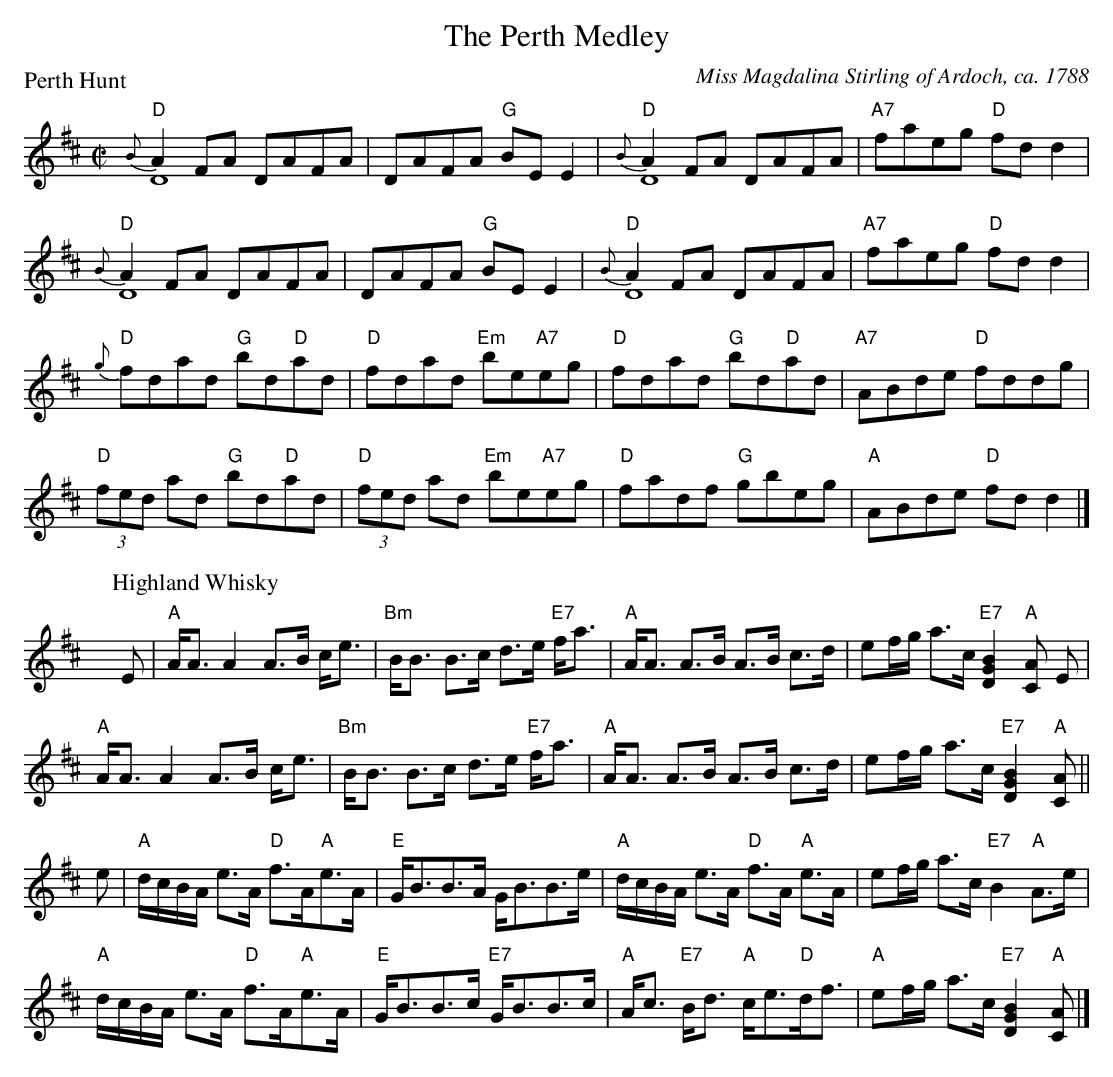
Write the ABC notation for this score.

X:1
T:The Perth Medley
P:Perth Hunt
C:Miss Magdalina Stirling of Ardoch, ca. 1788
M:C|
L:1/8
K:D
%%staves (1 2)
[V:1] "D"{B}A2FA DAFA|DAFA "G"BEE2|"D"{B}A2FA DAFA|"A7"faeg "D"fdd2|
[V:2]       D8       |x8          |      D8       |    x8          |
[V:1] "D"{B}A2FA DAFA|DAFA "G"BEE2|"D"{B}A2FA DAFA|"A7"faeg "D"fdd2|
[V:2]       D8       |x8          |      D8       |    x8          |
[V:1] "D"{g}fdad "G"bd"D"ad|"D"fdad "Em"be"A7"eg|\
[V:2]       x8             |x8                  |
[V:1]     "D"fdad "G"bd"D"ad|"A7"ABde "D"fddg|
[V:2]        x8             |x8              |
[V:1] "D"(3fed ad "G"bd"D"ad|"D"(3fed ad "Em"be"A7"eg|\
[V:2]      x8               |x8                      |\
[V:1]     "D"fadf "G"gbeg|"A"ABde "D"fdd2|]
[V:2]        x8          |   x8          |]
P:Highland Whisky
C:Niel Gow
M:C
V:1
E|"A"A<A A2 A>B c<e|"Bm"B<B B>c d>e "E7"f<a|\
      "A"A<A A>B A>B c>d|ef/g/ a>c "E7"[B2G2D2] "A"[AC] E|
  "A"A<A A2 A>B c<e|"Bm"B<B B>c d>e "E7"f<a|\
      "A"A<A A>B A>B c>d|ef/g/ a>c "E7"[B2G2D2] "A"[AC]||
e|"A"d/c/B/A/ e>A "D"f>A"A"e>A|"E"G<BB>A G<BB>e|\
      "A"d/c/B/A/ e>A "D"f>A "A"e>A|ef/g/ a>c "E7"B2"A"A>e|
  "A"d/c/B/A/ e>A "D"f>A"A"e>A|"E"G<BB>c "E7"G<BB>c|\
      "A"A<c "E7"B<d "A"c<e"D"d<f|"A"ef/g/ a>c "E7"[B2G2D2] "A"[AC]|]
